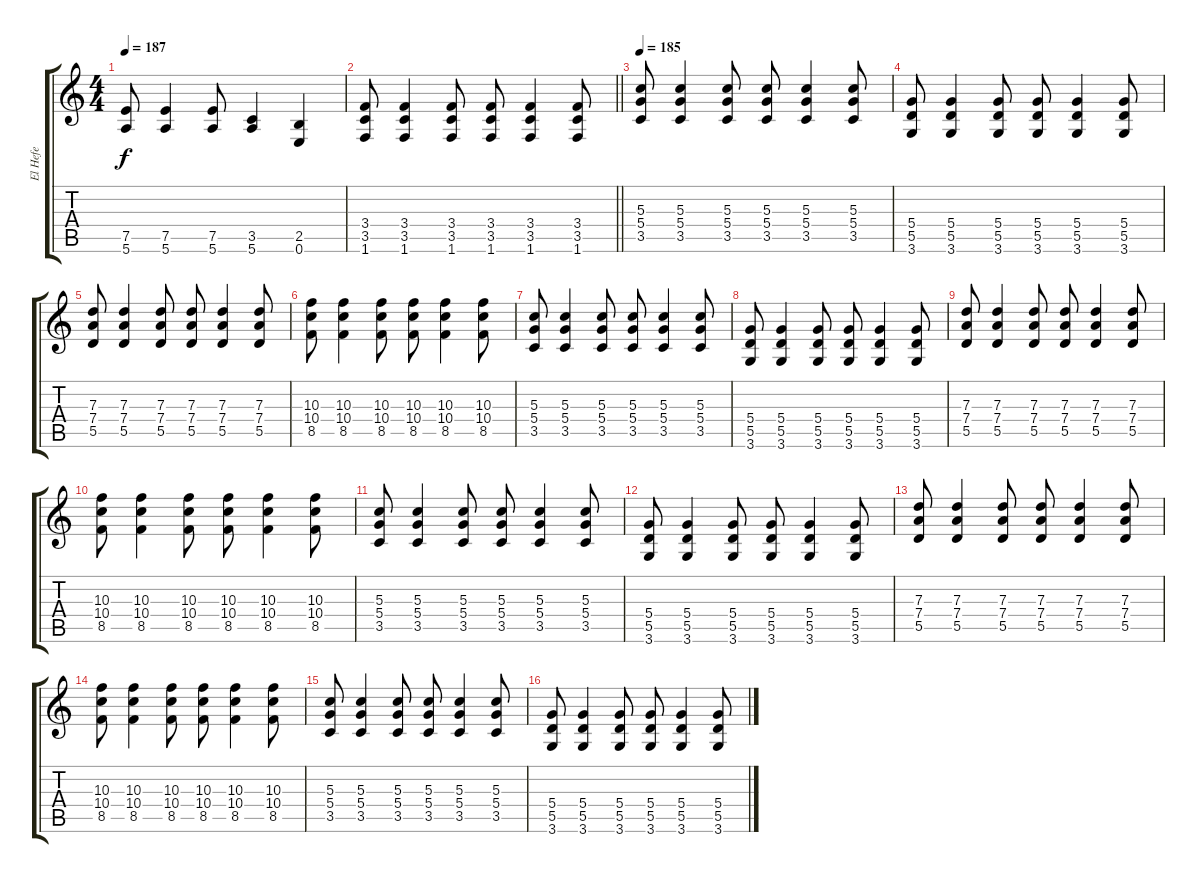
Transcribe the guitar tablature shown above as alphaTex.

\track ("El Hefe" "El Hefe") {instrument distortionguitar}
\staff {score tabs}
\tuning (E4 B3 G3 D3 A2 E2) {hide}
\ts (4 4)
\tempo 187
\clef g2
\ks c
(7.5 5.6).8{dy f} (7.5 5.6).4 (7.5 5.6).8 (3.5 5.6).4 (2.5 0.6).4 |
\barLineRight lightlight
(3.4 3.5 1.6).8 (3.4 3.5 1.6).4 (3.4 3.5 1.6).8 (3.4 3.5 1.6).8 (3.4 3.5 1.6).4 (3.4 3.5 1.6).8 |
\section ("" "")
\tempo 185
(5.3 5.4 3.5).8 (5.3 5.4 3.5).4 (5.3 5.4 3.5).8 (5.3 5.4 3.5).8 (5.3 5.4 3.5).4 (5.3 5.4 3.5).8 |
(5.4 5.5 3.6).8 (5.4 5.5 3.6).4 (5.4 5.5 3.6).8 (5.4 5.5 3.6).8 (5.4 5.5 3.6).4 (5.4 5.5 3.6).8 |
(7.3 7.4 5.5).8 (7.3 7.4 5.5).4 (7.3 7.4 5.5).8 (7.3 7.4 5.5).8 (7.3 7.4 5.5).4 (7.3 7.4 5.5).8 |
(10.3 10.4 8.5).8 (10.3 10.4 8.5).4 (10.3 10.4 8.5).8 (10.3 10.4 8.5).8 (10.3 10.4 8.5).4 (10.3 10.4 8.5).8 |
(5.3 5.4 3.5).8 (5.3 5.4 3.5).4 (5.3 5.4 3.5).8 (5.3 5.4 3.5).8 (5.3 5.4 3.5).4 (5.3 5.4 3.5).8 |
(5.4 5.5 3.6).8 (5.4 5.5 3.6).4 (5.4 5.5 3.6).8 (5.4 5.5 3.6).8 (5.4 5.5 3.6).4 (5.4 5.5 3.6).8 |
(7.3 7.4 5.5).8 (7.3 7.4 5.5).4 (7.3 7.4 5.5).8 (7.3 7.4 5.5).8 (7.3 7.4 5.5).4 (7.3 7.4 5.5).8 |
(10.3 10.4 8.5).8 (10.3 10.4 8.5).4 (10.3 10.4 8.5).8 (10.3 10.4 8.5).8 (10.3 10.4 8.5).4 (10.3 10.4 8.5).8 |
(5.3 5.4 3.5).8 (5.3 5.4 3.5).4 (5.3 5.4 3.5).8 (5.3 5.4 3.5).8 (5.3 5.4 3.5).4 (5.3 5.4 3.5).8 |
(5.4 5.5 3.6).8 (5.4 5.5 3.6).4 (5.4 5.5 3.6).8 (5.4 5.5 3.6).8 (5.4 5.5 3.6).4 (5.4 5.5 3.6).8 |
(7.3 7.4 5.5).8 (7.3 7.4 5.5).4 (7.3 7.4 5.5).8 (7.3 7.4 5.5).8 (7.3 7.4 5.5).4 (7.3 7.4 5.5).8 |
(10.3 10.4 8.5).8 (10.3 10.4 8.5).4 (10.3 10.4 8.5).8 (10.3 10.4 8.5).8 (10.3 10.4 8.5).4 (10.3 10.4 8.5).8 |
(5.3 5.4 3.5).8 (5.3 5.4 3.5).4 (5.3 5.4 3.5).8 (5.3 5.4 3.5).8 (5.3 5.4 3.5).4 (5.3 5.4 3.5).8 |
(5.4 5.5 3.6).8 (5.4 5.5 3.6).4 (5.4 5.5 3.6).8 (5.4 5.5 3.6).8 (5.4 5.5 3.6).4 (5.4 5.5 3.6).8
